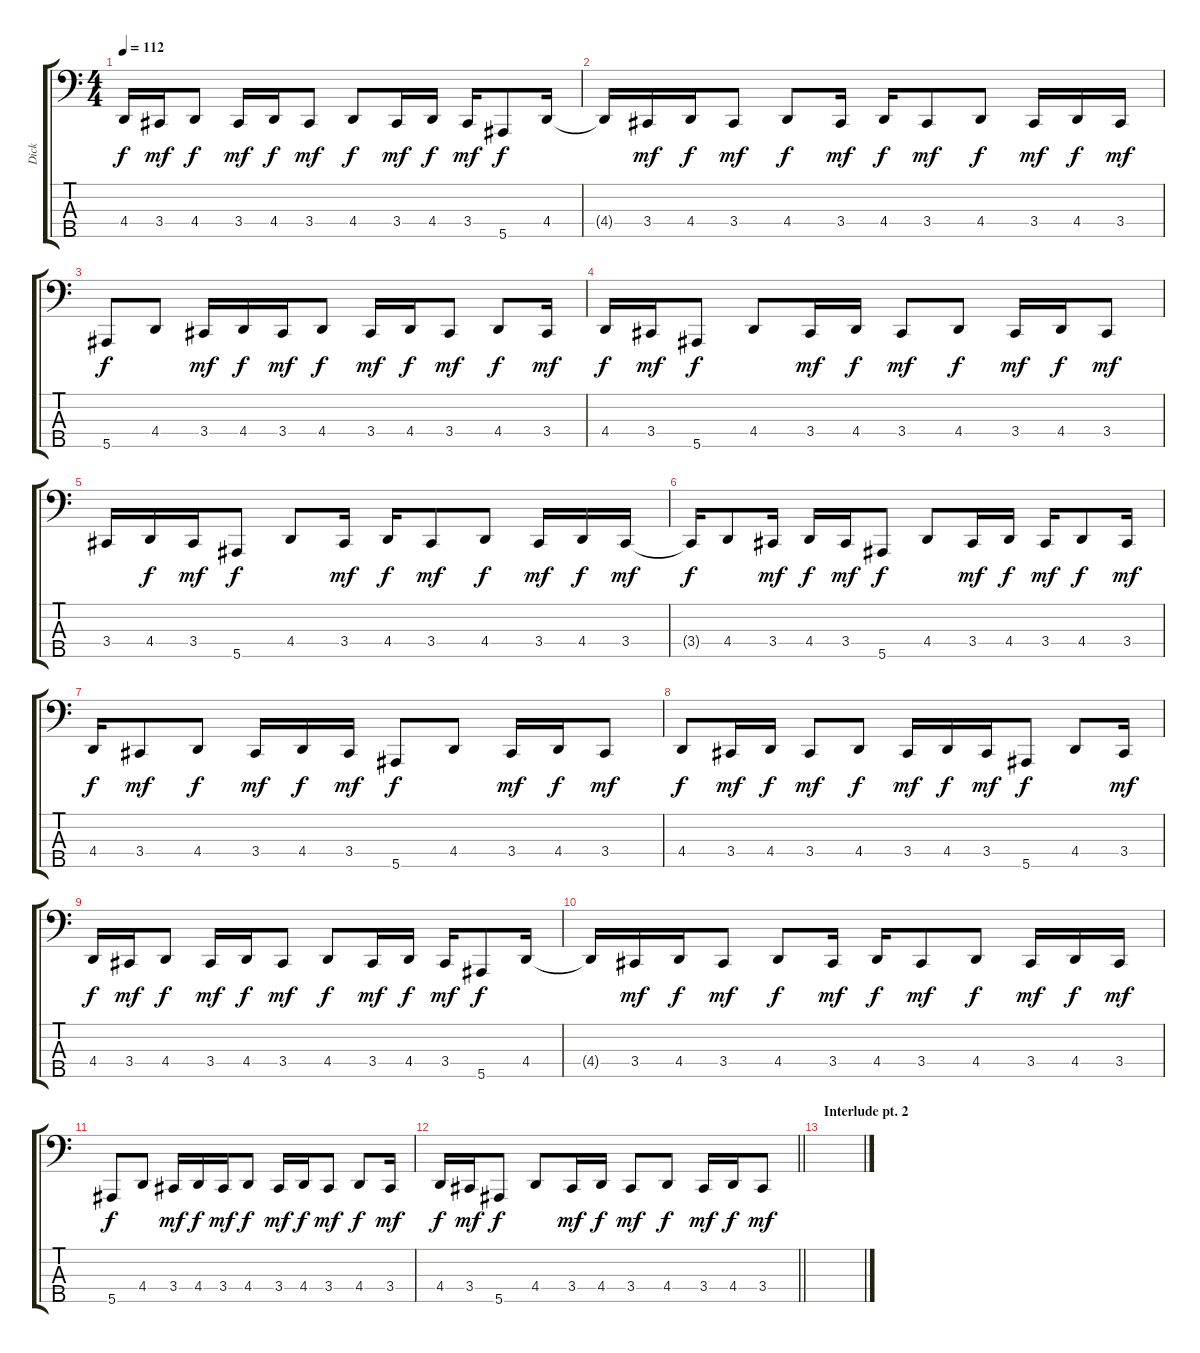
\track ("Dick" "Dick") {instrument electricbasspick}
\staff {score tabs}
\tuning (Db2 Ab1 Eb1 Bb0 F0) {hide}
\ts (4 4)
\tempo 112
\clef f4
\ks c
4.4.16{dy f} 3.4.16{dy mf} 4.4.8{dy f} 3.4.16{dy mf} 4.4.16{dy f} 3.4.8{dy mf} 4.4.8{dy f} 3.4.16{dy mf} 4.4.16{dy f} 3.4.16{dy mf} 5.5.8{dy f} 4.4.16 |
4.4{t}.16 3.4.16{dy mf} 4.4.16{dy f} 3.4.8{dy mf} 4.4.8{dy f} 3.4.16{dy mf} 4.4.16{dy f} 3.4.8{dy mf} 4.4.8{dy f} 3.4.16{dy mf} 4.4.16{dy f} 3.4.16{dy mf} |
5.5.8{dy f} 4.4.8 3.4.16{dy mf} 4.4.16{dy f} 3.4.16{dy mf} 4.4.8{dy f} 3.4.16{dy mf} 4.4.16{dy f} 3.4.8{dy mf} 4.4.8{dy f} 3.4.16{dy mf} |
4.4.16{dy f} 3.4.16{dy mf} 5.5.8{dy f} 4.4.8 3.4.16{dy mf} 4.4.16{dy f} 3.4.8{dy mf} 4.4.8{dy f} 3.4.16{dy mf} 4.4.16{dy f} 3.4.8{dy mf} |
3.4.16 4.4.16{dy f} 3.4.16{dy mf} 5.5.8{dy f} 4.4.8 3.4.16{dy mf} 4.4.16{dy f} 3.4.8{dy mf} 4.4.8{dy f} 3.4.16{dy mf} 4.4.16{dy f} 3.4.16{dy mf} |
3.4{t}.16{dy f} 4.4.8 3.4.16{dy mf} 4.4.16{dy f} 3.4.16{dy mf} 5.5.8{dy f} 4.4.8 3.4.16{dy mf} 4.4.16{dy f} 3.4.16{dy mf} 4.4.8{dy f} 3.4.16{dy mf} |
4.4.16{dy f} 3.4.8{dy mf} 4.4.8{dy f} 3.4.16{dy mf} 4.4.16{dy f} 3.4.16{dy mf} 5.5.8{dy f} 4.4.8 3.4.16{dy mf} 4.4.16{dy f} 3.4.8{dy mf} |
4.4.8{dy f} 3.4.16{dy mf} 4.4.16{dy f} 3.4.8{dy mf} 4.4.8{dy f} 3.4.16{dy mf} 4.4.16{dy f} 3.4.16{dy mf} 5.5.8{dy f} 4.4.8 3.4.16{dy mf} |
4.4.16{dy f} 3.4.16{dy mf} 4.4.8{dy f} 3.4.16{dy mf} 4.4.16{dy f} 3.4.8{dy mf} 4.4.8{dy f} 3.4.16{dy mf} 4.4.16{dy f} 3.4.16{dy mf} 5.5.8{dy f} 4.4.16 |
4.4{t}.16 3.4.16{dy mf} 4.4.16{dy f} 3.4.8{dy mf} 4.4.8{dy f} 3.4.16{dy mf} 4.4.16{dy f} 3.4.8{dy mf} 4.4.8{dy f} 3.4.16{dy mf} 4.4.16{dy f} 3.4.16{dy mf} |
5.5.8{dy f} 4.4.8 3.4.16{dy mf} 4.4.16{dy f} 3.4.16{dy mf} 4.4.8{dy f} 3.4.16{dy mf} 4.4.16{dy f} 3.4.8{dy mf} 4.4.8{dy f} 3.4.16{dy mf} |
\barLineRight lightlight
4.4.16{dy f} 3.4.16{dy mf} 5.5.8{dy f} 4.4.8 3.4.16{dy mf} 4.4.16{dy f} 3.4.8{dy mf} 4.4.8{dy f} 3.4.16{dy mf} 4.4.16{dy f} 3.4.8{dy mf} |
\section ("" "Interlude pt. 2")
